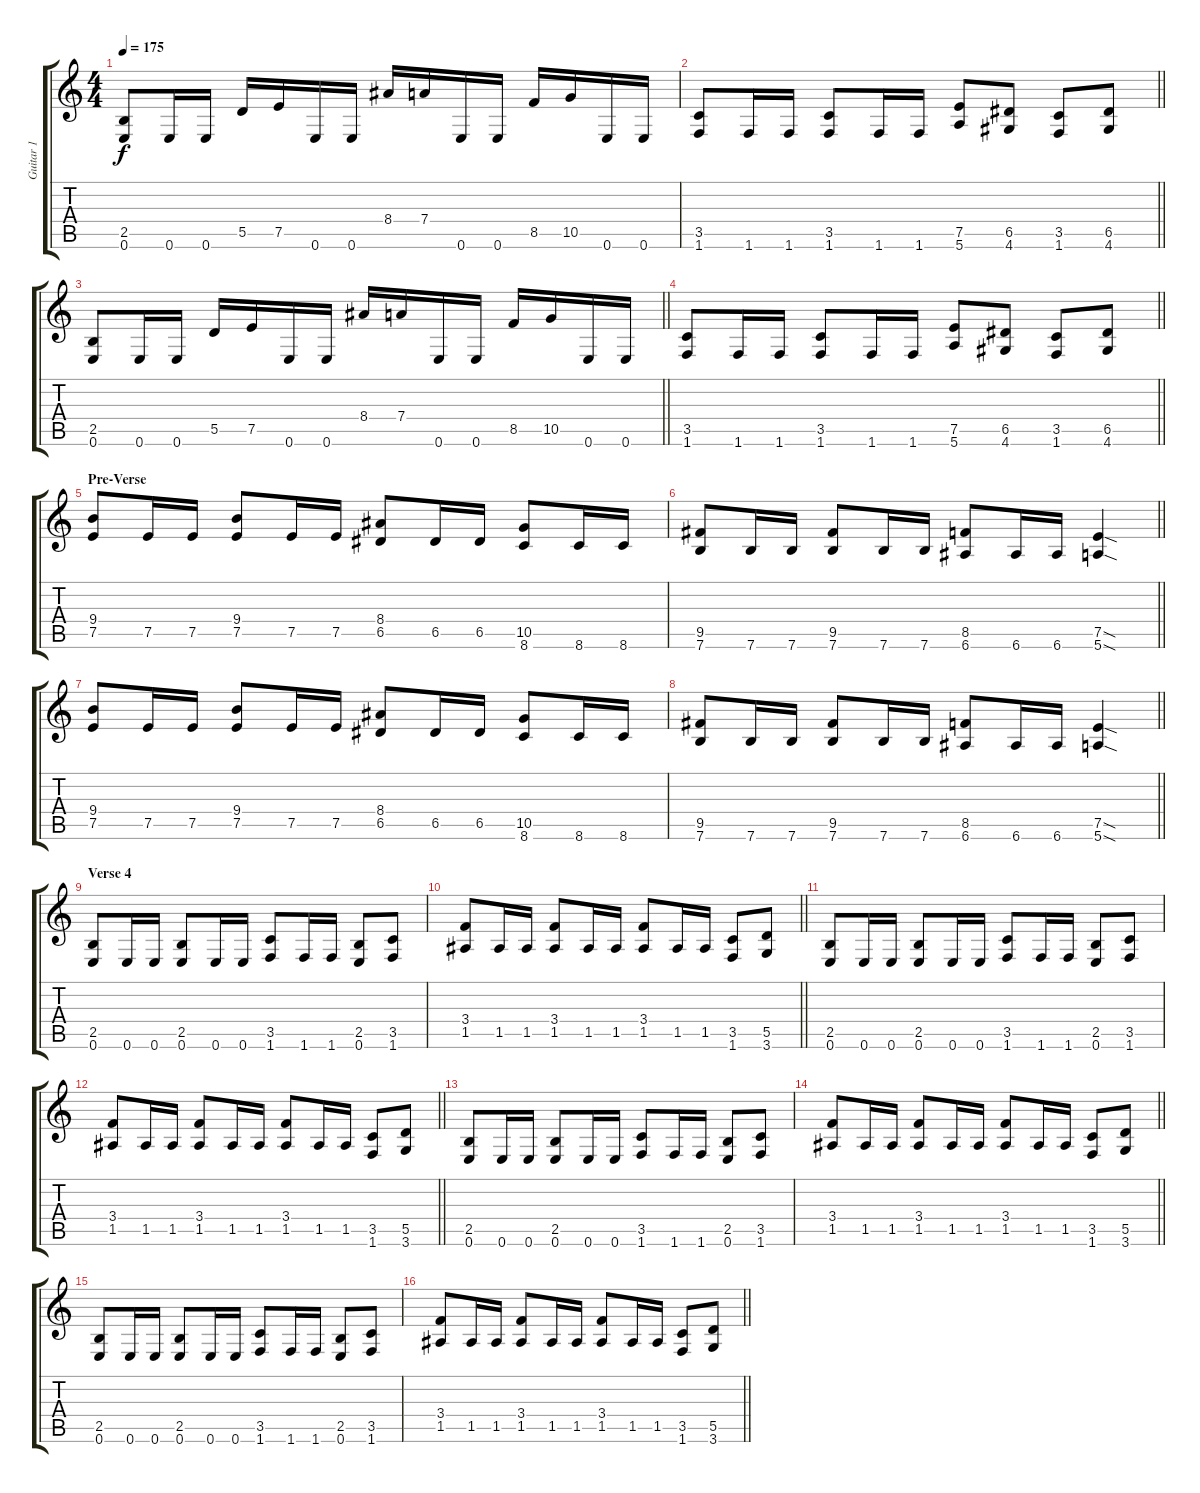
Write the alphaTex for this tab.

\track ("Guitar 1" "Guitar 1") {instrument distortionguitar}
\staff {score tabs}
\tuning (E4 B3 G3 D3 A2 E2) {hide}
\ts (4 4)
\tempo 175
\clef g2
\ks c
(2.5 0.6).8{dy f} 0.6.16 0.6.16 5.5.16 7.5.16 0.6.16 0.6.16 8.4.16 7.4.16 0.6.16 0.6.16 8.5.16 10.5.16 0.6.16 0.6.16 |
\barLineRight lightlight
(3.5 1.6).8 1.6.16 1.6.16 (3.5 1.6).8 1.6.16 1.6.16 (7.5 5.6).8 (6.5 4.6).8 (3.5 1.6).8 (6.5 4.6).8 |
\barLineRight lightlight
(2.5 0.6).8 0.6.16 0.6.16 5.5.16 7.5.16 0.6.16 0.6.16 8.4.16 7.4.16 0.6.16 0.6.16 8.5.16 10.5.16 0.6.16 0.6.16 |
\barLineRight lightlight
(3.5 1.6).8 1.6.16 1.6.16 (3.5 1.6).8 1.6.16 1.6.16 (7.5 5.6).8 (6.5 4.6).8 (3.5 1.6).8 (6.5 4.6).8 |
\section ("" "Pre-Verse")
(9.4 7.5).8 7.5.16 7.5.16 (9.4 7.5).8 7.5.16 7.5.16 (8.4 6.5).8 6.5.16 6.5.16 (10.5 8.6).8 8.6.16 8.6.16 |
\barLineRight lightlight
(9.5 7.6).8 7.6.16 7.6.16 (9.5 7.6).8 7.6.16 7.6.16 (8.5 6.6).8 6.6.16 6.6.16 (7.5{sod} 5.6{sod}).4 |
(9.4 7.5).8 7.5.16 7.5.16 (9.4 7.5).8 7.5.16 7.5.16 (8.4 6.5).8 6.5.16 6.5.16 (10.5 8.6).8 8.6.16 8.6.16 |
\barLineRight lightlight
(9.5 7.6).8 7.6.16 7.6.16 (9.5 7.6).8 7.6.16 7.6.16 (8.5 6.6).8 6.6.16 6.6.16 (7.5{sod} 5.6{sod}).4 |
\section ("" "Verse 4")
(2.5 0.6).8 0.6.16 0.6.16 (2.5 0.6).8 0.6.16 0.6.16 (3.5 1.6).8 1.6.16 1.6.16 (2.5 0.6).8 (3.5 1.6).8 |
\barLineRight lightlight
(3.4 1.5).8 1.5.16 1.5.16 (3.4 1.5).8 1.5.16 1.5.16 (3.4 1.5).8 1.5.16 1.5.16 (3.5 1.6).8 (5.5 3.6).8 |
(2.5 0.6).8 0.6.16 0.6.16 (2.5 0.6).8 0.6.16 0.6.16 (3.5 1.6).8 1.6.16 1.6.16 (2.5 0.6).8 (3.5 1.6).8 |
\barLineRight lightlight
(3.4 1.5).8 1.5.16 1.5.16 (3.4 1.5).8 1.5.16 1.5.16 (3.4 1.5).8 1.5.16 1.5.16 (3.5 1.6).8 (5.5 3.6).8 |
(2.5 0.6).8 0.6.16 0.6.16 (2.5 0.6).8 0.6.16 0.6.16 (3.5 1.6).8 1.6.16 1.6.16 (2.5 0.6).8 (3.5 1.6).8 |
\barLineRight lightlight
(3.4 1.5).8 1.5.16 1.5.16 (3.4 1.5).8 1.5.16 1.5.16 (3.4 1.5).8 1.5.16 1.5.16 (3.5 1.6).8 (5.5 3.6).8 |
(2.5 0.6).8 0.6.16 0.6.16 (2.5 0.6).8 0.6.16 0.6.16 (3.5 1.6).8 1.6.16 1.6.16 (2.5 0.6).8 (3.5 1.6).8 |
\barLineRight lightlight
(3.4 1.5).8 1.5.16 1.5.16 (3.4 1.5).8 1.5.16 1.5.16 (3.4 1.5).8 1.5.16 1.5.16 (3.5 1.6).8 (5.5 3.6).8
